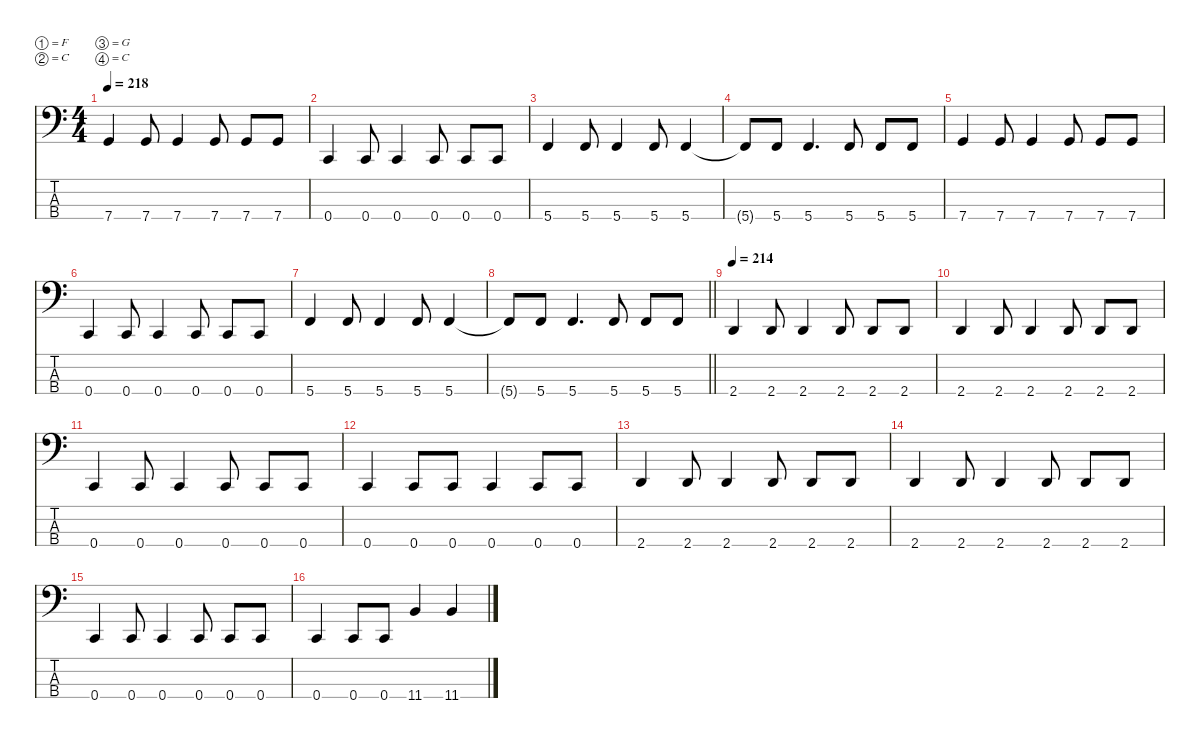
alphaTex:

\defaultSystemsLayout 4
\hideDynamics
\bracketExtendMode nobrackets
\singleTrackTrackNamePolicy hidden
\multiTrackTrackNamePolicy hidden
\firstSystemTrackNameMode fullname
\otherSystemsTrackNameOrientation horizontal
\track ("Bass" "el.bs.") {defaultSystemsLayout 8 instrument electricbassfinger}
\staff {score tabs}
\tuning (F2 C2 G1 C1)
\ts (4 4)
\tempo 218
\clef f4
\ks c
7.4.4{dy f beam Up} 7.4.8{beam Up} 7.4.4{beam Up} 7.4.8{beam Up} 7.4.8{beam Up} 7.4.8{beam Up} |
0.4.4{beam Up} 0.4.8{beam Up} 0.4.4{beam Up} 0.4.8{beam Up} 0.4.8{beam Up} 0.4.8{beam Up} |
5.4.4{beam Up} 5.4.8{beam Up} 5.4.4{beam Up} 5.4.8{beam Up} 5.4.4{beam Up} |
5.4{t}.8{beam Up} 5.4.8{beam Up} 5.4.4{d beam Up} 5.4.8{beam Up} 5.4.8{beam Up} 5.4.8{beam Up} |
7.4.4{beam Up} 7.4.8{beam Up} 7.4.4{beam Up} 7.4.8{beam Up} 7.4.8{beam Up} 7.4.8{beam Up} |
0.4.4{beam Up} 0.4.8{beam Up} 0.4.4{beam Up} 0.4.8{beam Up} 0.4.8{beam Up} 0.4.8{beam Up} |
5.4.4{beam Up} 5.4.8{beam Up} 5.4.4{beam Up} 5.4.8{beam Up} 5.4.4{beam Up} |
\barLineRight lightlight
5.4{t}.8{beam Up} 5.4.8{beam Up} 5.4.4{d beam Up} 5.4.8{beam Up} 5.4.8{beam Up} 5.4.8{beam Up} |
\tempo 214
2.4.4{beam Up} 2.4.8{beam Up} 2.4.4{beam Up} 2.4.8{beam Up} 2.4.8{beam Up} 2.4.8{beam Up} |
2.4.4{beam Up} 2.4.8{beam Up} 2.4.4{beam Up} 2.4.8{beam Up} 2.4.8{beam Up} 2.4.8{beam Up} |
0.4.4{beam Up} 0.4.8{beam Up} 0.4.4{beam Up} 0.4.8{beam Up} 0.4.8{beam Up} 0.4.8{beam Up} |
0.4.4{beam Up} 0.4.8{beam Up} 0.4.8{beam Up} 0.4.4{beam Up} 0.4.8{beam Up} 0.4.8{beam Up} |
2.4.4{beam Up} 2.4.8{beam Up} 2.4.4{beam Up} 2.4.8{beam Up} 2.4.8{beam Up} 2.4.8{beam Up} |
2.4.4{beam Up} 2.4.8{beam Up} 2.4.4{beam Up} 2.4.8{beam Up} 2.4.8{beam Up} 2.4.8{beam Up} |
0.4.4{beam Up} 0.4.8{beam Up} 0.4.4{beam Up} 0.4.8{beam Up} 0.4.8{beam Up} 0.4.8{beam Up} |
0.4.4{beam Up} 0.4.8{beam Up} 0.4.8{beam Up} 11.4.4{beam Up} 11.4.4{beam Up}
